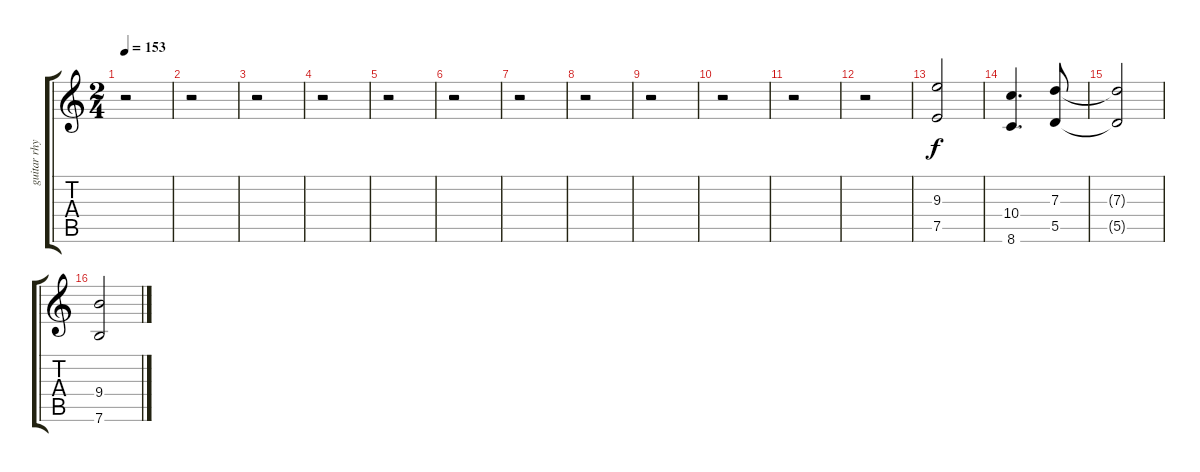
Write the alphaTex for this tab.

\track ("guitar rhythm right" "guitar rhy") {instrument distortionguitar}
\staff {score tabs}
\tuning (E4 B3 G3 D3 A2 E2) {hide}
\ts (2 4)
\tempo 153
\clef g2
\ks c
r.2{dy f} |
r.2 |
r.2 |
r.2 |
r.2 |
r.2 |
r.2 |
r.2 |
r.2 |
r.2 |
r.2 |
r.2 |
(9.3 7.5).2 |
(10.4 8.6).4{d} (7.3 5.5).8 |
(7.3{t} 5.5{t}).2 |
(9.4 7.6).2
